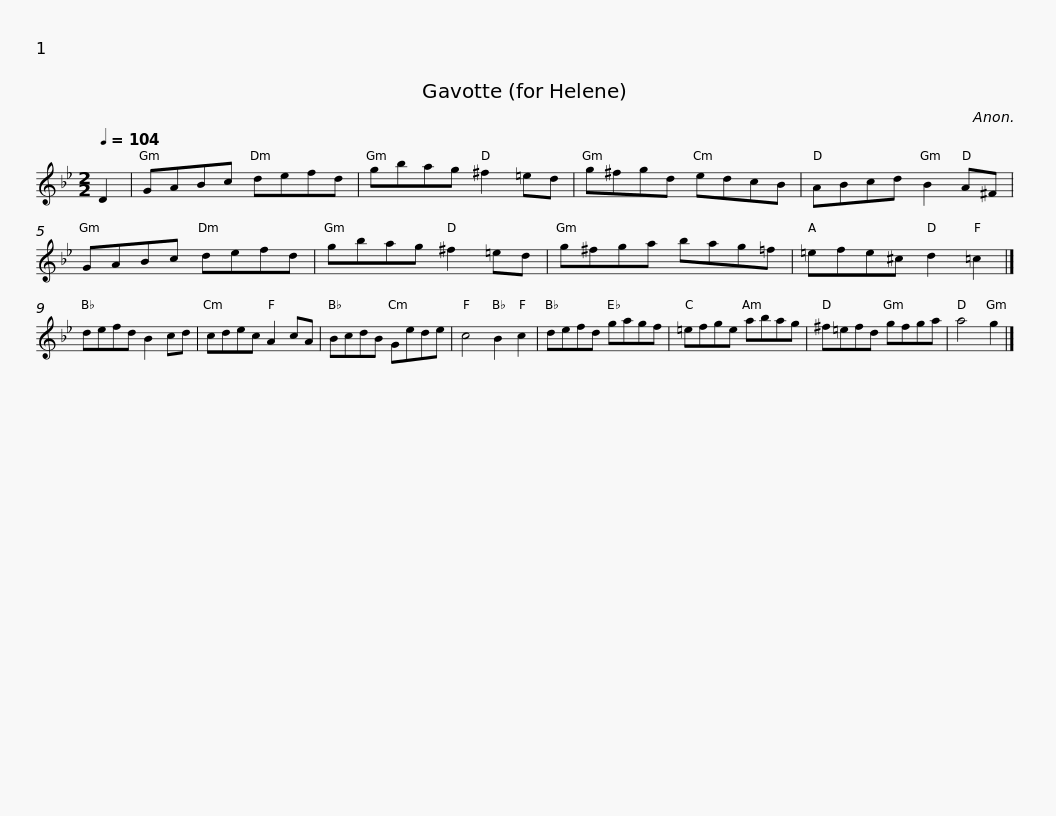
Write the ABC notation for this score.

X:1
L:1/8
Q:1/4=104
M:2/2
I:linebreak $
K:Gmin
V:1 treble
V:1
 D2 | GABc defd | gbag ^f2 =ed | g^fgd edcB | ABcd B2 A^F |$ %5
 GABc defd | gbag ^f2 =ed | g^fga bag=f | =efe^c d2 =c2 |] defd B2 cd |$ %10
 cdec A2 cA | BcdB Gede | c4 B2 c2 | defd gagf | =efge abag |$ %15
 ^f=efd gfga | a4 g2 |] %17
